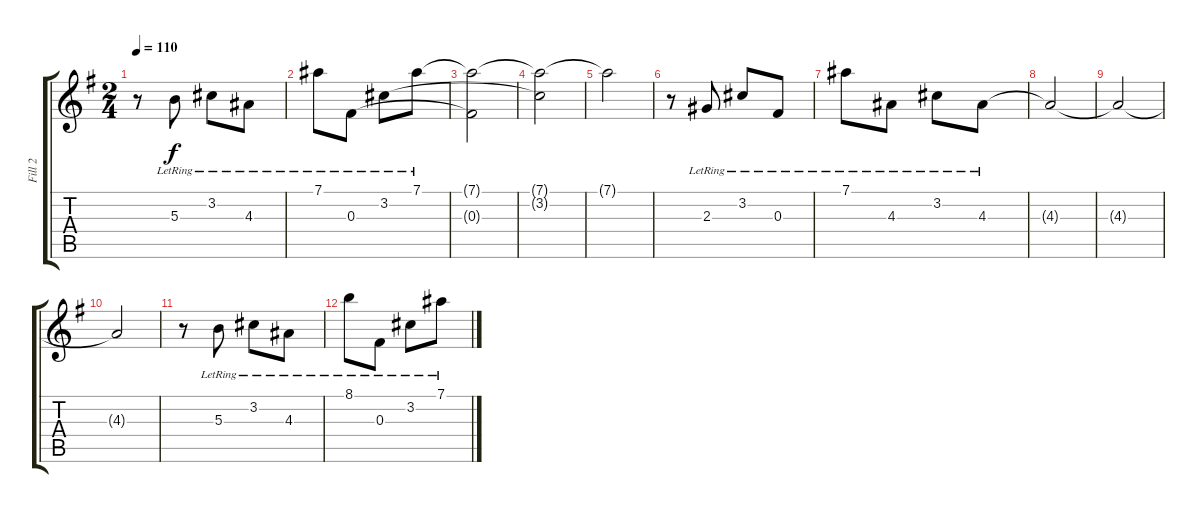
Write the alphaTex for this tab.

\track ("Fill 2" "Fill 2") {instrument acousticguitarsteel}
\staff {score tabs}
\tuning (Eb4 Bb3 Gb3 Db3 Ab2 Eb2) {hide}
\ts (2 4)
\tempo 110
\clef g2
\ks g
r.8{dy f} 5.3{lr}.8 3.2{lr}.8 4.3{lr}.8 |
7.1{lr}.8 0.3{lr}.8 3.2{lr}.8 7.1{lr}.8 |
(7.1{t} 0.3{t}).2 |
(7.1{t} 3.2{t}).2 |
7.1{t}.2 |
r.8 2.3{lr}.8 3.2{lr}.8 0.3{lr}.8 |
7.1{lr}.8 4.3{lr}.8 3.2{lr}.8 4.3{lr}.8 |
4.3{t}.2 |
4.3{t}.2 |
4.3{t}.2 |
r.8 5.3{lr}.8 3.2{lr}.8 4.3{lr}.8 |
8.1{lr}.8 0.3{lr}.8 3.2{lr}.8 7.1{lr}.8
